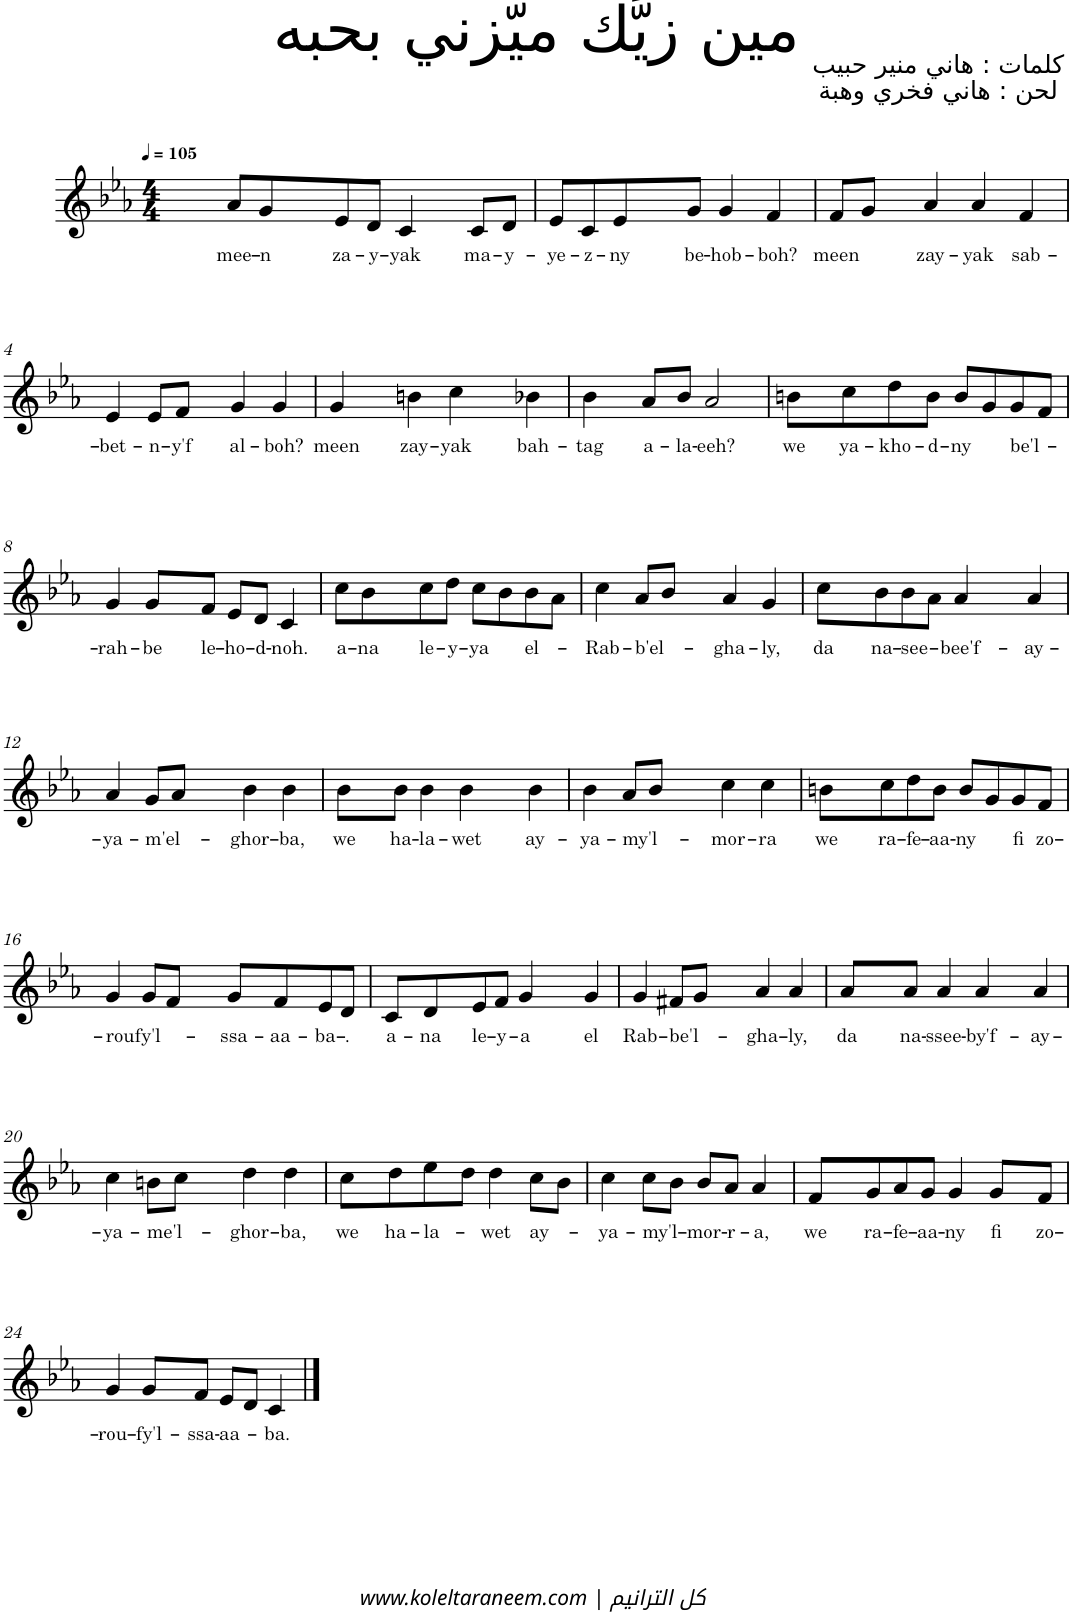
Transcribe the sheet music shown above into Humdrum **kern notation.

**kern	**text
*part1	*part1
*staff1	*staff1
*I"Accordion	*
*I'Acc	*
*clefG2	*
*k[b-e-a-]	*
*M4/4	*
*MM105	*
=1	=1
!	!LO:LY:b
8a-/L	mee-
!	!LO:LY:b
8g/	-n
!	!LO:LY:b
8e-/	za-
!	!LO:LY:b
8d/J	-y-
!	!LO:LY:b
4c/	-yak
!	!LO:LY:b
8c/L	ma-
!	!LO:LY:b
8d/J	-y-
=2	=2
!	!LO:LY:b
8e-/L	-ye-
!	!LO:LY:b
8c/	-z-
!	!LO:LY:b
8e-/	-ny
!	!LO:LY:b
8g/J	be-
!	!LO:LY:b
4g/	-hob-
!	!LO:LY:b
4f/	-boh?
=3	=3
!	!LO:LY:b
8f/L	meen
8g/J	.
!	!LO:LY:b
4a-/	zay-
!	!LO:LY:b
4a-/	-yak
!	!LO:LY:b
4f/	sab-
!!LO:LB:g=z
=4	=4
!	!LO:LY:b
4e-/	-bet-
!	!LO:LY:b
8e-/L	-n-
!	!LO:LY:b
8f/J	-y'f
!	!LO:LY:b
4g/	al-
!	!LO:LY:b
4g/	-boh?
=5	=5
!	!LO:LY:b
4g/	meen
!	!LO:LY:b
4bn\	zay-
!	!LO:LY:b
4cc\	-yak
!	!LO:LY:b
4b-X\	bah-
=6	=6
!	!LO:LY:b
4b-\	-tag
!	!LO:LY:b
8a-/L	a-
!	!LO:LY:b
8b-/J	-la-
!	!LO:LY:b
2a-/	-eeh?
=7	=7
!	!LO:LY:b
8bn\L	we
!	!LO:LY:b
8cc\	ya-
!	!LO:LY:b
8dd\	-kho-
!	!LO:LY:b
8b\J	-d-
!	!LO:LY:b
8b/L	-ny
8g/	.
!	!LO:LY:b
8g/	be'l-
8f/J	.
!!LO:LB:g=z
=8	=8
!	!LO:LY:b
4g/	-rah-
!	!LO:LY:b
8g/L	-be
!	!LO:LY:b
8f/J	le-
!	!LO:LY:b
8e-/L	-ho-
!	!LO:LY:b
8d/J	-d-
!	!LO:LY:b
4c/	-noh.
=9	=9
!	!LO:LY:b
8cc\L	a-
!	!LO:LY:b
8b-\	-na
!	!LO:LY:b
8cc\	le-
!	!LO:LY:b
8dd\J	-y-
!	!LO:LY:b
8cc\L	-ya
8b-\	.
!	!LO:LY:b
8b-\	el-
8a-\J	.
=10	=10
!	!LO:LY:b
4cc\	-Rab-
!	!LO:LY:b
8a-/L	-b'el-
8b-/J	.
!	!LO:LY:b
4a-/	-gha-
!	!LO:LY:b
4g/	-ly,
=11	=11
!	!LO:LY:b
8cc\L	da
!	!LO:LY:b
8b-\	na-
!	!LO:LY:b
8b-\	-see-
8a-\J	.
!	!LO:LY:b
4a-/	-bee'f-
!	!LO:LY:b
4a-/	-ay-
!!LO:LB:g=z
=12	=12
!	!LO:LY:b
4a-/	-ya-
!	!LO:LY:b
8g/L	-m'el-
8a-/J	.
!	!LO:LY:b
4b-\	-ghor-
!	!LO:LY:b
4b-\	ba,
=13	=13
!	!LO:LY:b
8b-\L	we
!	!LO:LY:b
8b-\J	ha-
!	!LO:LY:b
4b-\	-la-
!	!LO:LY:b
4b-\	-wet
!	!LO:LY:b
4b-\	ay-
=14	=14
!	!LO:LY:b
4b-\	-ya-
!	!LO:LY:b
8a-/L	-my'l-
8b-/J	.
!	!LO:LY:b
4cc\	-mor-
!	!LO:LY:b
4cc\	-ra
=15	=15
!	!LO:LY:b
8bn\L	we
!	!LO:LY:b
8cc\	ra-
!	!LO:LY:b
8dd\	-fe-
!	!LO:LY:b
8b\J	-aa-
!	!LO:LY:b
8b/L	-ny
8g/	.
!	!LO:LY:b
8g/	fi
!	!LO:LY:b
8f/J	zo-
!!LO:LB:g=z
=16	=16
!	!LO:LY:b
4g/	-roufy'l-
8g/L	.
8f/J	.
!	!LO:LY:b
8g/L	-ssa-
!	!LO:LY:b
8f/	-aa-
!	!LO:LY:b
8e-/	-ba-
!	!LO:LY:b
8d/J	-.
=17	=17
!	!LO:LY:b
8c/L	a-
!	!LO:LY:b
8d/	-na
!	!LO:LY:b
8e-/	le-
!	!LO:LY:b
8f/J	-y-
!	!LO:LY:b
4g/	-a
!	!LO:LY:b
4g/	el
=18	=18
!	!LO:LY:b
4g/	Rab-
!	!LO:LY:b
8f#X/L	-be'l-
8g/J	.
!	!LO:LY:b
4a-/	-gha-
!	!LO:LY:b
4a-/	-ly,
=19	=19
!	!LO:LY:b
8a-/L	da
!	!LO:LY:b
8a-/J	na-
!	!LO:LY:b
4a-/	-ssee-
!	!LO:LY:b
4a-/	-by'f-
!	!LO:LY:b
4a-/	-ay-
!!LO:LB:g=z
=20	=20
!	!LO:LY:b
4cc\	-ya-
!	!LO:LY:b
8bn\L	-me'l-
8cc\J	.
!	!LO:LY:b
4dd\	-ghor-
!	!LO:LY:b
4dd\	-ba,
=21	=21
!	!LO:LY:b
8cc\L	we
!	!LO:LY:b
8dd\	ha-
!	!LO:LY:b
8ee-\	-la-
8dd\J	.
!	!LO:LY:b
4dd\	-wet
!	!LO:LY:b
8cc\L	ay-
8b-\J	.
=22	=22
!	!LO:LY:b
4cc\	-ya-
!	!LO:LY:b
8cc\L	-my'l-
8b-\J	.
!	!LO:LY:b
8b-/L	-mor-
!	!LO:LY:b
8a-/J	-r-
!	!LO:LY:b
4a-/	-a,
=23	=23
!	!LO:LY:b
8f/L	we
!	!LO:LY:b
8g/	ra-
!	!LO:LY:b
8a-/	-fe-
!	!LO:LY:b
8g/J	-aa-
!	!LO:LY:b
4g/	-ny
!	!LO:LY:b
8g/L	fi
!	!LO:LY:b
8f/J	zo-
!!LO:LB:g=z
=24	=24
!	!LO:LY:b
4g/	-rou-
!	!LO:LY:b
8g/L	-fy'l-
!	!LO:LY:b
8f/J	-ssa-
!	!LO:LY:b
8e-/L	-aa-
8d/J	.
!	!LO:LY:b
4c/	-ba.
==	==
*-	*-
